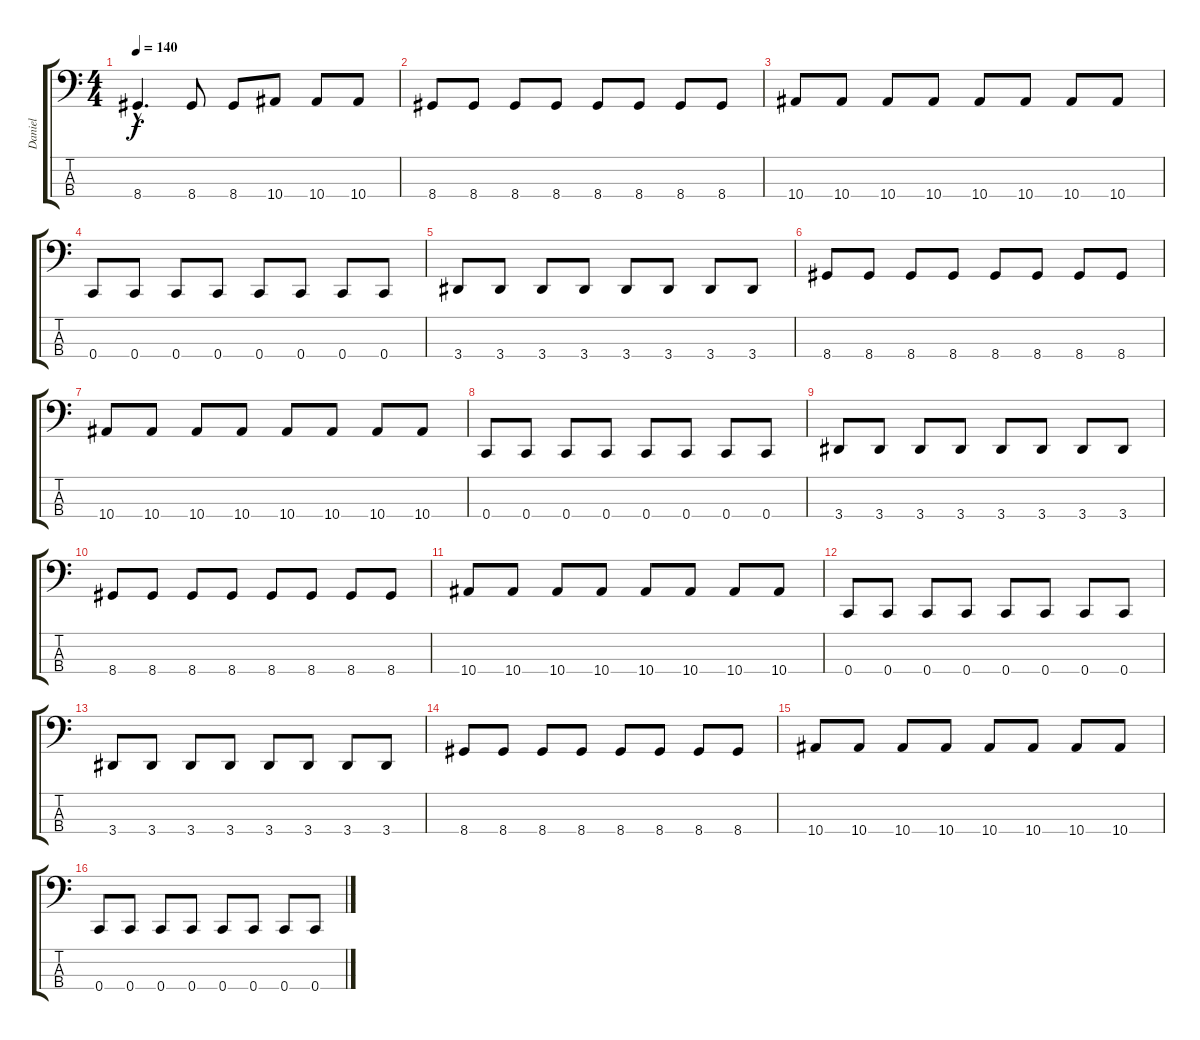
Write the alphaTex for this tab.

\track ("Daniel" "Daniel") {instrument electricbasspick}
\staff {score tabs}
\tuning (F2 C2 G1 C1) {hide}
\ts (4 4)
\tempo 140
\clef f4
\ks c
8.4{hac}.4{d dy f} 8.4.8 8.4.8 10.4.8 10.4.8 10.4.8 |
8.4.8 8.4.8 8.4.8 8.4.8 8.4.8 8.4.8 8.4.8 8.4.8 |
10.4.8 10.4.8 10.4.8 10.4.8 10.4.8 10.4.8 10.4.8 10.4.8 |
0.4.8 0.4.8 0.4.8 0.4.8 0.4.8 0.4.8 0.4.8 0.4.8 |
3.4.8 3.4.8 3.4.8 3.4.8 3.4.8 3.4.8 3.4.8 3.4.8 |
8.4.8 8.4.8 8.4.8 8.4.8 8.4.8 8.4.8 8.4.8 8.4.8 |
10.4.8 10.4.8 10.4.8 10.4.8 10.4.8 10.4.8 10.4.8 10.4.8 |
0.4.8 0.4.8 0.4.8 0.4.8 0.4.8 0.4.8 0.4.8 0.4.8 |
3.4.8 3.4.8 3.4.8 3.4.8 3.4.8 3.4.8 3.4.8 3.4.8 |
8.4.8 8.4.8 8.4.8 8.4.8 8.4.8 8.4.8 8.4.8 8.4.8 |
10.4.8 10.4.8 10.4.8 10.4.8 10.4.8 10.4.8 10.4.8 10.4.8 |
0.4.8 0.4.8 0.4.8 0.4.8 0.4.8 0.4.8 0.4.8 0.4.8 |
3.4.8 3.4.8 3.4.8 3.4.8 3.4.8 3.4.8 3.4.8 3.4.8 |
8.4.8 8.4.8 8.4.8 8.4.8 8.4.8 8.4.8 8.4.8 8.4.8 |
10.4.8 10.4.8 10.4.8 10.4.8 10.4.8 10.4.8 10.4.8 10.4.8 |
0.4.8 0.4.8 0.4.8 0.4.8 0.4.8 0.4.8 0.4.8 0.4.8
